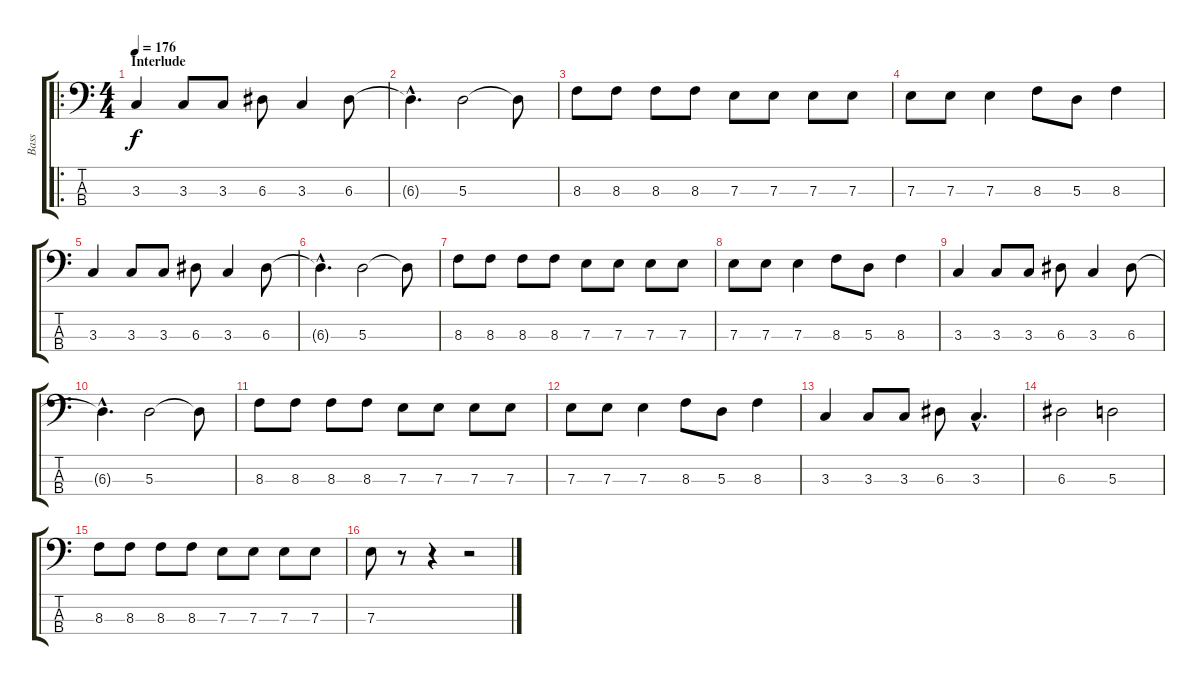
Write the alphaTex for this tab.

\track ("Bass" "Bass") {instrument electricbasspick}
\staff {score tabs}
\tuning (G2 D2 A1 E1) {hide}
\ro
\ts (4 4)
\section ("" "Interlude")
\tempo 176
\clef f4
\ks c
3.3.4{dy f} 3.3.8 3.3.8 6.3.8 3.3.4 6.3.8 |
6.3{hac t}.4{d} 5.3.2 5.3{t}.8 |
8.3.8 8.3.8 8.3.8 8.3.8 7.3.8 7.3.8 7.3.8 7.3.8 |
7.3.8 7.3.8 7.3.4 8.3.8 5.3.8 8.3.4 |
3.3.4 3.3.8 3.3.8 6.3.8 3.3.4 6.3.8 |
6.3{hac t}.4{d} 5.3.2 5.3{t}.8 |
8.3.8 8.3.8 8.3.8 8.3.8 7.3.8 7.3.8 7.3.8 7.3.8 |
7.3.8 7.3.8 7.3.4 8.3.8 5.3.8 8.3.4 |
3.3.4 3.3.8 3.3.8 6.3.8 3.3.4 6.3.8 |
6.3{hac t}.4{d} 5.3.2 5.3{t}.8 |
8.3.8 8.3.8 8.3.8 8.3.8 7.3.8 7.3.8 7.3.8 7.3.8 |
7.3.8 7.3.8 7.3.4 8.3.8 5.3.8 8.3.4 |
3.3.4 3.3.8 3.3.8 6.3.8 3.3{hac}.4{d} |
6.3.2 5.3.2 |
8.3.8 8.3.8 8.3.8 8.3.8 7.3.8 7.3.8 7.3.8 7.3.8 |
7.3.8 r.8 r.4 r.2
